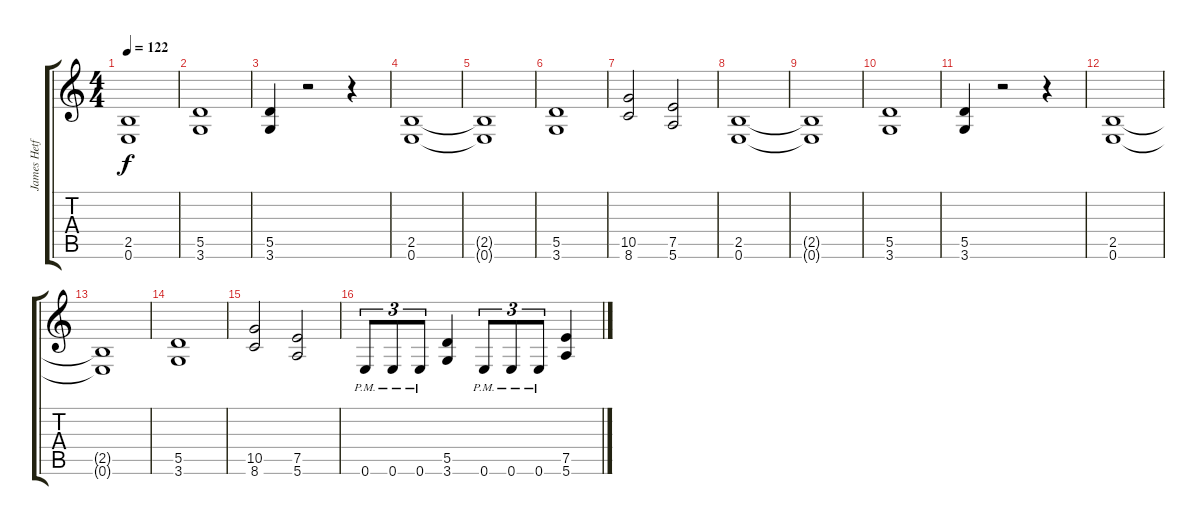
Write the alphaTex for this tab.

\track ("James Hetfield" "James Hetf") {instrument distortionguitar}
\staff {score tabs}
\tuning (E4 B3 G3 D3 A2 E2) {hide}
\ts (4 4)
\tempo 122
\clef g2
\ks c
(2.5{t} 0.6{t}).1{dy f} |
(5.5 3.6).1 |
(5.5 3.6).4 r.2 r.4 |
(2.5 0.6).1 |
(2.5{t} 0.6{t}).1 |
(5.5 3.6).1 |
(10.5 8.6).2 (7.5 5.6).2 |
(2.5 0.6).1 |
(2.5{t} 0.6{t}).1 |
(5.5 3.6).1 |
(5.5 3.6).4 r.2 r.4 |
(2.5 0.6).1 |
(2.5{t} 0.6{t}).1 |
(5.5 3.6).1 |
(10.5 8.6).2 (7.5 5.6).2 |
0.6{pm}.8{tu (3 2)} 0.6{pm}.8{tu (3 2)} 0.6{pm}.8{tu (3 2)} (5.5 3.6).4 0.6{pm}.8{tu (3 2)} 0.6{pm}.8{tu (3 2)} 0.6{pm}.8{tu (3 2)} (7.5 5.6).4
